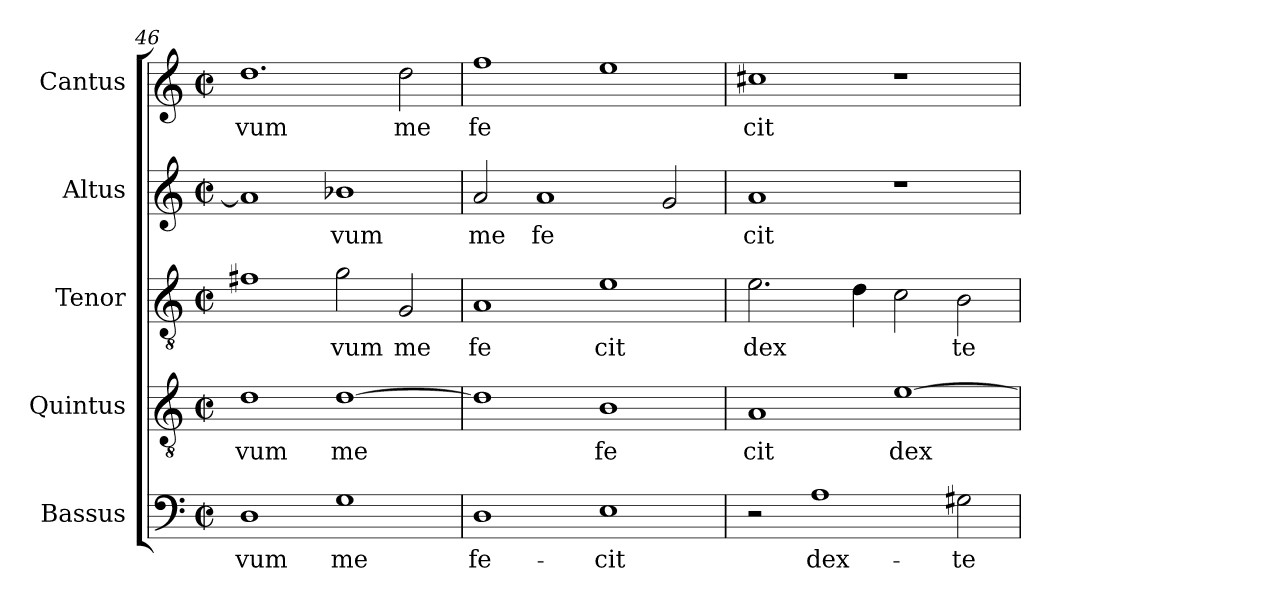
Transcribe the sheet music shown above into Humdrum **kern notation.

**kern	**text	**kern	**text	**kern	**text	**kern	**text	**kern	**text
*part5	*part5	*part4	*part4	*part3	*part3	*part2	*part2	*part1	*part1
*staff5	*staff5	*staff4	*staff4	*staff3	*staff3	*staff2	*staff2	*staff1	*staff1
*I"Bassus	*	*I"Quintus	*	*I"Tenor	*	*I"Altus	*	*I"Cantus	*
!!LO:PB:g=z
*clefF4	*	*clefGv2	*	*clefGv2	*	*clefG2	*	*clefG2	*
*k[]	*	*k[]	*	*k[]	*	*k[]	*	*k[]	*
*C:	*	*C:	*	*C:	*	*C:	*	*C:	*
*M2/2	*	*M2/2	*	*M2/2	*	*M2/2	*	*M2/2	*
*met(c|)	*	*met(c|)	*	*met(c|)	*	*met(c|)	*	*met(c|)	*
=46	=46	=46	=46	=46	=46	=46	=46	=46	=46
!	!LO:LY:b:cj	!	!LO:LY:b:cj	!	!LO:LY:b:cj	!	!LO:LY:b:cj	!	!LO:LY:b:cj
1D	vum	1d	-vum	1f#X	.	1a]	.	1.dd	vum
!	!LO:LY:b:cj	!	!LO:LY:b:cj	!	!LO:LY:b:cj	!	!LO:LY:b:cj	!	!
1G	me	[>1d	me	2g\	vum	1b-X	vum	.	.
!	!	!	!	!	!LO:LY:b:cj	!	!	!	!LO:LY:b:cj
.	.	.	.	2G/	me	.	.	2dd\	me
=47	=47	=47	=47	=47	=47	=47	=47	=47	=47
!	!LO:LY:b:cj	!	!LO:LY:b:cj	!	!LO:LY:b:cj	!	!LO:LY:b:cj	!	!LO:LY:b:cj
1D	fe-	1d]	.	1A	fe	2a/	me	1ff	fe
!	!	!	!	!	!	!	!LO:LY:b:cj	!	!
.	.	.	.	.	.	1a	fe	.	.
!	!LO:LY:b:cj	!	!LO:LY:b:cj	!	!LO:LY:b:cj	!	!	!	!LO:LY:b:cj
1E	-cit	1B	fe	1e	cit	.	.	1ee	.
!	!	!	!	!	!	!	!LO:LY:b:cj	!	!
.	.	.	.	.	.	2g/	.	.	.
=48	=48	=48	=48	=48	=48	=48	=48	=48	=48
!	!	!	!LO:LY:b:cj	!	!LO:LY:b:cj	!	!LO:LY:b:cj	!	!LO:LY:b:cj
2r	.	1A	cit	2.e\	dex	1a	cit	1cc#X	cit
!	!LO:LY:b:cj	!	!	!	!	!	!	!	!
1A	dex-	.	.	.	.	.	.	.	.
!	!	!	!	!	!LO:LY:b:cj	!	!	!	!
.	.	.	.	4d\	.	.	.	.	.
!	!	!	!LO:LY:b:cj	!	!LO:LY:b:cj	!	!	!	!
.	.	[>1e	dex	2c\	.	1r	.	1r	.
!	!LO:LY:b:cj	!	!	!	!LO:LY:b:cj	!	!	!	!
2G#X\	-te-	.	.	2B\	te	.	.	.	.
=	=	=	=	=	=	=	=	=	=
*-	*-	*-	*-	*-	*-	*-	*-	*-	*-
